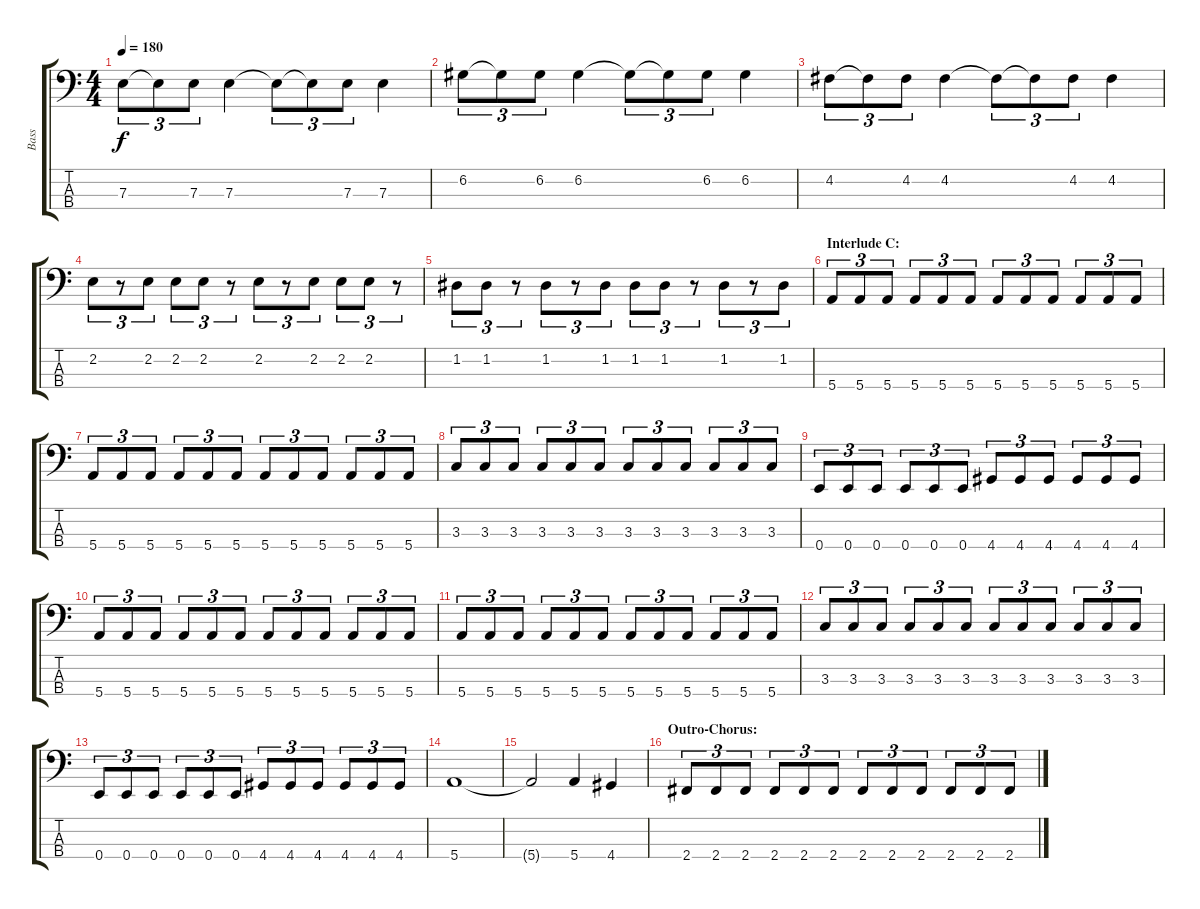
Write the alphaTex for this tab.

\track ("Bass" "Bass") {instrument slapbass2}
\staff {score tabs}
\tuning (G2 D2 A1 E1) {hide}
\ts (4 4)
\tempo 180
\clef f4
\ks c
7.3.8{tu (3 2) dy f} 7.3{t}.8{tu (3 2)} 7.3.8{tu (3 2)} 7.3.4 7.3{t}.8{tu (3 2)} 7.3{t}.8{tu (3 2)} 7.3.8{tu (3 2)} 7.3.4 |
6.2.8{tu (3 2)} 6.2{t}.8{tu (3 2)} 6.2.8{tu (3 2)} 6.2.4 6.2{t}.8{tu (3 2)} 6.2{t}.8{tu (3 2)} 6.2.8{tu (3 2)} 6.2.4 |
4.2.8{tu (3 2)} 4.2{t}.8{tu (3 2)} 4.2.8{tu (3 2)} 4.2.4 4.2{t}.8{tu (3 2)} 4.2{t}.8{tu (3 2)} 4.2.8{tu (3 2)} 4.2.4 |
2.2.8{tu (3 2)} r.8{tu (3 2)} 2.2.8{tu (3 2)} 2.2.8{tu (3 2)} 2.2.8{tu (3 2)} r.8{tu (3 2)} 2.2.8{tu (3 2)} r.8{tu (3 2)} 2.2.8{tu (3 2)} 2.2.8{tu (3 2)} 2.2.8{tu (3 2)} r.8{tu (3 2)} |
1.2.8{tu (3 2)} 1.2.8{tu (3 2)} r.8{tu (3 2)} 1.2.8{tu (3 2)} r.8{tu (3 2)} 1.2.8{tu (3 2)} 1.2.8{tu (3 2)} 1.2.8{tu (3 2)} r.8{tu (3 2)} 1.2.8{tu (3 2)} r.8{tu (3 2)} 1.2.8{tu (3 2)} |
\section ("" "Interlude C:")
5.4.8{tu (3 2)} 5.4.8{tu (3 2)} 5.4.8{tu (3 2)} 5.4.8{tu (3 2)} 5.4.8{tu (3 2)} 5.4.8{tu (3 2)} 5.4.8{tu (3 2)} 5.4.8{tu (3 2)} 5.4.8{tu (3 2)} 5.4.8{tu (3 2)} 5.4.8{tu (3 2)} 5.4.8{tu (3 2)} |
5.4.8{tu (3 2)} 5.4.8{tu (3 2)} 5.4.8{tu (3 2)} 5.4.8{tu (3 2)} 5.4.8{tu (3 2)} 5.4.8{tu (3 2)} 5.4.8{tu (3 2)} 5.4.8{tu (3 2)} 5.4.8{tu (3 2)} 5.4.8{tu (3 2)} 5.4.8{tu (3 2)} 5.4.8{tu (3 2)} |
3.3.8{tu (3 2)} 3.3.8{tu (3 2)} 3.3.8{tu (3 2)} 3.3.8{tu (3 2)} 3.3.8{tu (3 2)} 3.3.8{tu (3 2)} 3.3.8{tu (3 2)} 3.3.8{tu (3 2)} 3.3.8{tu (3 2)} 3.3.8{tu (3 2)} 3.3.8{tu (3 2)} 3.3.8{tu (3 2)} |
0.4.8{tu (3 2)} 0.4.8{tu (3 2)} 0.4.8{tu (3 2)} 0.4.8{tu (3 2)} 0.4.8{tu (3 2)} 0.4.8{tu (3 2)} 4.4.8{tu (3 2)} 4.4.8{tu (3 2)} 4.4.8{tu (3 2)} 4.4.8{tu (3 2)} 4.4.8{tu (3 2)} 4.4.8{tu (3 2)} |
5.4.8{tu (3 2)} 5.4.8{tu (3 2)} 5.4.8{tu (3 2)} 5.4.8{tu (3 2)} 5.4.8{tu (3 2)} 5.4.8{tu (3 2)} 5.4.8{tu (3 2)} 5.4.8{tu (3 2)} 5.4.8{tu (3 2)} 5.4.8{tu (3 2)} 5.4.8{tu (3 2)} 5.4.8{tu (3 2)} |
5.4.8{tu (3 2)} 5.4.8{tu (3 2)} 5.4.8{tu (3 2)} 5.4.8{tu (3 2)} 5.4.8{tu (3 2)} 5.4.8{tu (3 2)} 5.4.8{tu (3 2)} 5.4.8{tu (3 2)} 5.4.8{tu (3 2)} 5.4.8{tu (3 2)} 5.4.8{tu (3 2)} 5.4.8{tu (3 2)} |
3.3.8{tu (3 2)} 3.3.8{tu (3 2)} 3.3.8{tu (3 2)} 3.3.8{tu (3 2)} 3.3.8{tu (3 2)} 3.3.8{tu (3 2)} 3.3.8{tu (3 2)} 3.3.8{tu (3 2)} 3.3.8{tu (3 2)} 3.3.8{tu (3 2)} 3.3.8{tu (3 2)} 3.3.8{tu (3 2)} |
0.4.8{tu (3 2)} 0.4.8{tu (3 2)} 0.4.8{tu (3 2)} 0.4.8{tu (3 2)} 0.4.8{tu (3 2)} 0.4.8{tu (3 2)} 4.4.8{tu (3 2)} 4.4.8{tu (3 2)} 4.4.8{tu (3 2)} 4.4.8{tu (3 2)} 4.4.8{tu (3 2)} 4.4.8{tu (3 2)} |
5.4.1 |
5.4{t}.2 5.4.4 4.4.4 |
\section ("" "Outro-Chorus:")
2.4.8{tu (3 2)} 2.4.8{tu (3 2)} 2.4.8{tu (3 2)} 2.4.8{tu (3 2)} 2.4.8{tu (3 2)} 2.4.8{tu (3 2)} 2.4.8{tu (3 2)} 2.4.8{tu (3 2)} 2.4.8{tu (3 2)} 2.4.8{tu (3 2)} 2.4.8{tu (3 2)} 2.4.8{tu (3 2)}
